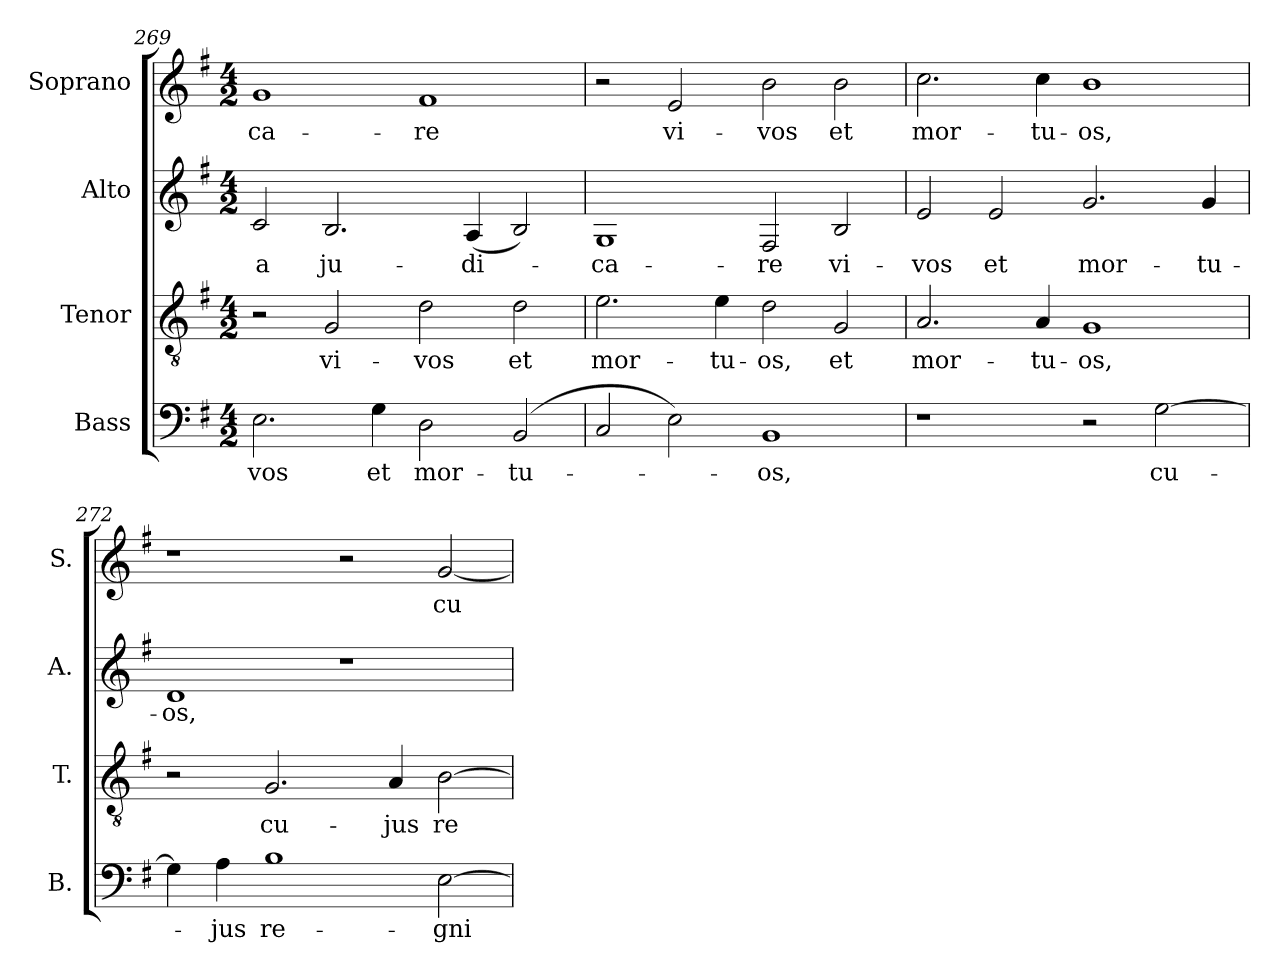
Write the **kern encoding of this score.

**kern	**text	**kern	**text	**kern	**text	**kern	**text
*part4	*part4	*part3	*part3	*part2	*part2	*part1	*part1
*staff4	*staff4	*staff3	*staff3	*staff2	*staff2	*staff1	*staff1
*I"Bass	*	*I"Tenor	*	*I"Alto	*	*I"Soprano	*
*I'B.	*	*I'T.	*	*I'A.	*	*I'S.	*
*clefF4	*	*clefGv2	*	*clefG2	*	*clefG2	*
*	*	*ITrd7c12	*	*	*	*	*
*k[f#]	*	*k[f#]	*	*k[f#]	*	*k[f#]	*
*G:	*	*G:	*	*G:	*	*G:	*
*M4/2	*	*M4/2	*	*M4/2	*	*M4/2	*
=269	=269	=269	=269	=269	=269	=269	=269
!	!LO:LY:b:color=#000000	!	!	!	!	!	!
!	!	!	!	!	!LO:LY:b:color=#000000	!	!
!	!	!	!	!	!	!	!LO:LY:b:color=#000000
2.Ei\	-vos	2r	.	2ci/	-a	1gi	-ca-
!	!	!	!LO:LY:b:color=#000000	!	!	!	!
!	!	!	!	!	!LO:LY:b:color=#000000	!	!
.	.	2GGi/	vi-	2.Bi/	ju-	.	.
!	!LO:LY:b:color=#000000	!	!	!	!	!	!
4Gi\	et	.	.	.	.	.	.
!	!LO:LY:b:color=#000000	!	!	!	!	!	!
!	!	!	!LO:LY:b:color=#000000	!	!	!	!
!	!	!	!	!	!	!	!LO:LY:b:color=#000000
2Di\	mor-	2Di\	-vos	.	.	1f#i	-re
!	!	!	!	!	!LO:LY:b:color=#000000	!	!
.	.	.	.	(4Ai/	-di-	.	.
!	!LO:LY:b:color=#000000	!	!	!	!	!	!
!	!	!	!LO:LY:b:color=#000000	!	!	!	!
(2BBi/	-tu-	2Di\	et	2Bi/)	.	.	.
=270	=270	=270	=270	=270	=270	=270	=270
!	!	!	!LO:LY:b:color=#000000	!	!	!	!
!	!	!	!	!	!LO:LY:b:color=#000000	!	!
2Ci/	.	2.Ei\	mor-	1Gi	-ca-	2r	.
!	!	!	!	!	!	!	!LO:LY:b:color=#000000
2Ei\)	.	.	.	.	.	2ei/	vi-
!	!	!	!LO:LY:b:color=#000000	!	!	!	!
.	.	4Ei\	-tu-	.	.	.	.
!	!LO:LY:b:color=#000000	!	!	!	!	!	!
!	!	!	!LO:LY:b:color=#000000	!	!	!	!
!	!	!	!	!	!LO:LY:b:color=#000000	!	!
!	!	!	!	!	!	!	!LO:LY:b:color=#000000
1BBi	-os,	2Di\	-os,	2F#i/	-re	2bi\	-vos
!	!	!	!LO:LY:b:color=#000000	!	!	!	!
!	!	!	!	!	!LO:LY:b:color=#000000	!	!
!	!	!	!	!	!	!	!LO:LY:b:color=#000000
.	.	2GGi/	et	2Bi/	vi-	2bi\	et
=271	=271	=271	=271	=271	=271	=271	=271
!	!	!	!LO:LY:b:color=#000000	!	!	!	!
!	!	!	!	!	!LO:LY:b:color=#000000	!	!
!	!	!	!	!	!	!	!LO:LY:b:color=#000000
1r	.	2.AAi/	mor-	2ei/	-vos	2.cci\	mor-
!	!	!	!	!	!LO:LY:b:color=#000000	!	!
.	.	.	.	2ei/	et	.	.
!	!	!	!LO:LY:b:color=#000000	!	!	!	!
!	!	!	!	!	!	!	!LO:LY:b:color=#000000
.	.	4AAi/	-tu-	.	.	4cci\	-tu-
!	!	!	!LO:LY:b:color=#000000	!	!	!	!
!	!	!	!	!	!LO:LY:b:color=#000000	!	!
!	!	!	!	!	!	!	!LO:LY:b:color=#000000
2r	.	1GGi	-os,	2.gi/	mor-	1bi	-os,
!	!LO:LY:b:color=#000000	!	!	!	!	!	!
[2Gi\	cu-	.	.	.	.	.	.
!	!	!	!	!	!LO:LY:b:color=#000000	!	!
.	.	.	.	4gi/	-tu-	.	.
!!LO:LB:g=z
=272	=272	=272	=272	=272	=272	=272	=272
!	!	!	!	!	!LO:LY:b:color=#000000	!	!
4Gi\]	.	2r	.	1di	-os,	1r	.
!	!LO:LY:b:color=#000000	!	!	!	!	!	!
4Ai\	-jus	.	.	.	.	.	.
!	!LO:LY:b:color=#000000	!	!	!	!	!	!
!	!	!	!LO:LY:b:color=#000000	!	!	!	!
1Bi	re-	2.GGi/	cu-	.	.	.	.
.	.	.	.	1r	.	2r	.
!	!	!	!LO:LY:b:color=#000000	!	!	!	!
.	.	4AAi/	-jus	.	.	.	.
!	!LO:LY:b:color=#000000	!	!	!	!	!	!
!	!	!	!LO:LY:b:color=#000000	!	!	!	!
!	!	!	!	!	!	!	!LO:LY:b:color=#000000
[2Ei\	-gni	[2BBi\	re-	.	.	[2gi/	cu-
=	=	=	=	=	=	=	=
*-	*-	*-	*-	*-	*-	*-	*-
